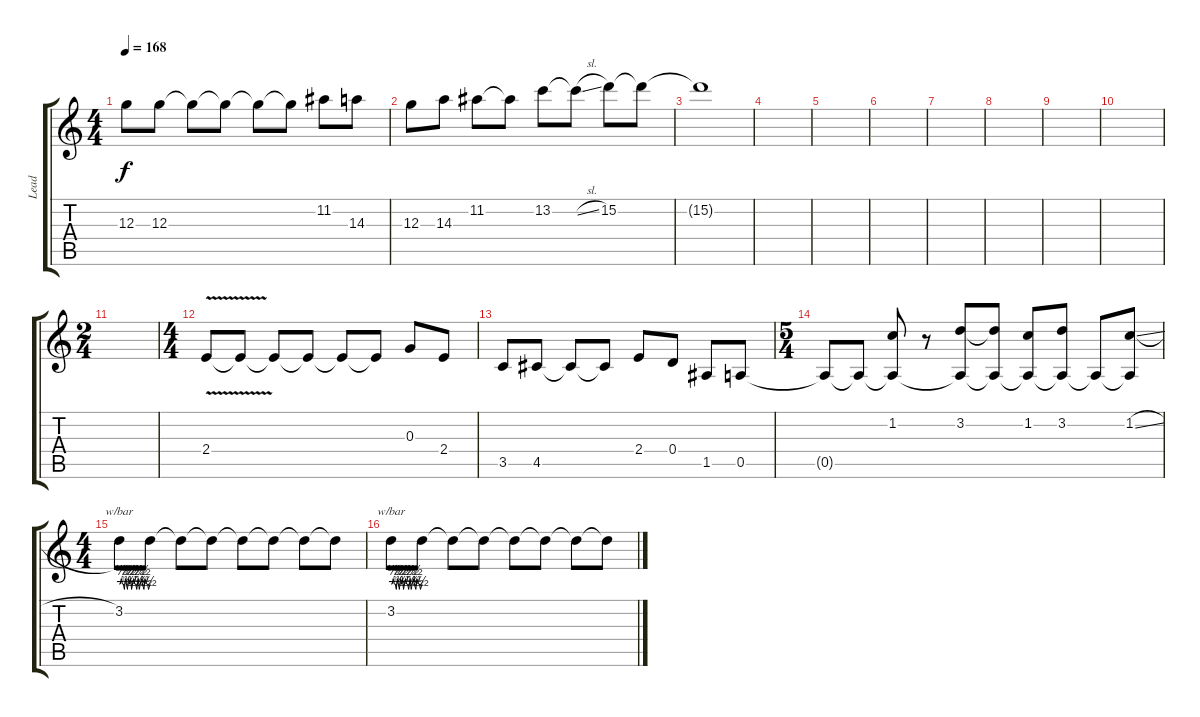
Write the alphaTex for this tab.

\track ("Lead" "Lead") {instrument distortionguitar}
\staff {score tabs}
\tuning (E4 B3 G3 D3 A2 D2) {hide}
\ts (4 4)
\tempo 168
\clef g2
\ks c
12.3.8{dy f} 12.3.8 12.3{t}.8 12.3{t}.8 12.3{t}.8 12.3{t}.8 11.2.8 14.3.8 |
12.3.8 14.3.8 11.2.8 11.2{t}.8 13.2.8 13.2{sl t}.8 15.2.8 15.2{t}.8 |
15.2{t}.1 |
|
|
|
|
|
|
|
\ts (2 4)
|
\ts (4 4)
2.4{v}.8 2.4{t}.8 2.4{t}.8 2.4{t}.8 2.4{t}.8 2.4{t}.8 0.3.8 2.4.8 |
3.5.8 4.5.8 4.5{t}.8 4.5{t}.8 2.4.8 0.4.8 1.5.8 0.5.8 |
\ts (5 4)
0.5{t}.8 0.5{t}.8 (1.2 0.5{t}).8 r.8 (3.2 0.5{t}).8 (3.2{t} 0.5{t}).8 (1.2 0.5{t}).8 (3.2 0.5{t}).8 0.5{t}.8 (1.2{sl} 0.5{t}).8 |
\ts (4 4)
3.2.8{tbe (custom default 0 0 2 0 4 2 6 0 8 0 10 -2 12 2 14 0 16 -2 18 2 20 0 22 2 24 -2 26 0 28 2 30 0 32 0 34 -2 37 2 39 -2 41 0 43 2 45 0 48 -2 50 2 53 0 55 0 57 -2 60 0)} 3.2{t}.8 3.2{t}.8 3.2{t}.8 3.2{t}.8 3.2{t}.8 3.2{t}.8 3.2{t}.8 |
3.2.8{tbe (custom default 0 0 2 0 4 2 6 0 8 0 10 -2 12 2 14 0 16 -2 18 2 20 0 22 2 24 -2 26 0 28 2 30 0 32 0 34 -2 37 2 39 -2 41 0 43 2 45 0 48 -2 50 2 53 0 55 0 57 -2 60 0)} 3.2{t}.8 3.2{t}.8 3.2{t}.8 3.2{t}.8 3.2{t}.8 3.2{t}.8 3.2{t}.8
